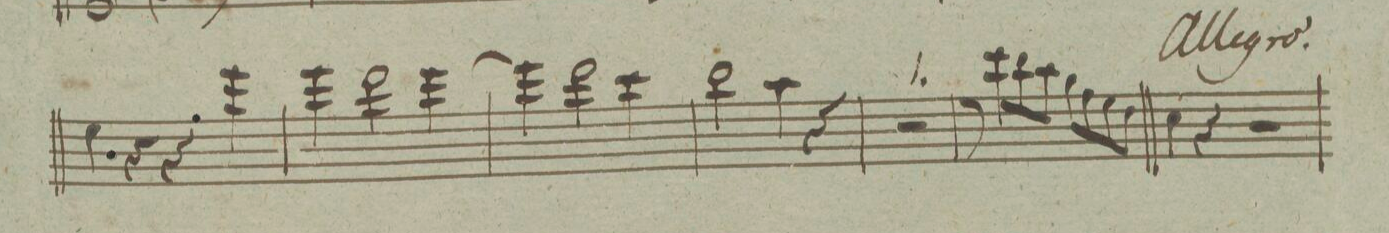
**kern	**dynam
*I"Fagotto Primo.	*
*clefF4	*
*k[]	*
*met(c)	*
*M4/4	*
4G\	.
4r	.
4r	.
4g\	.
=22	=22
4g\	.
2f\	.
[4g\	.
=23	=23
4g\]	.
2f\	.
4e\	.
=24	=24
2d\	.
4c\	.
4r	.
=25	=25
1r	.
=26	=26
8r	.
8e\L	.
8d\	.
8c\J	.
8B\L	.
8A\	.
8G\	.
8F\J	.
=27||	=27||
*M4/4	*
*met(c)	*
*mmet(c)	*
4E\	.
4r	.
2r	.
=28	=28
*-	*-
